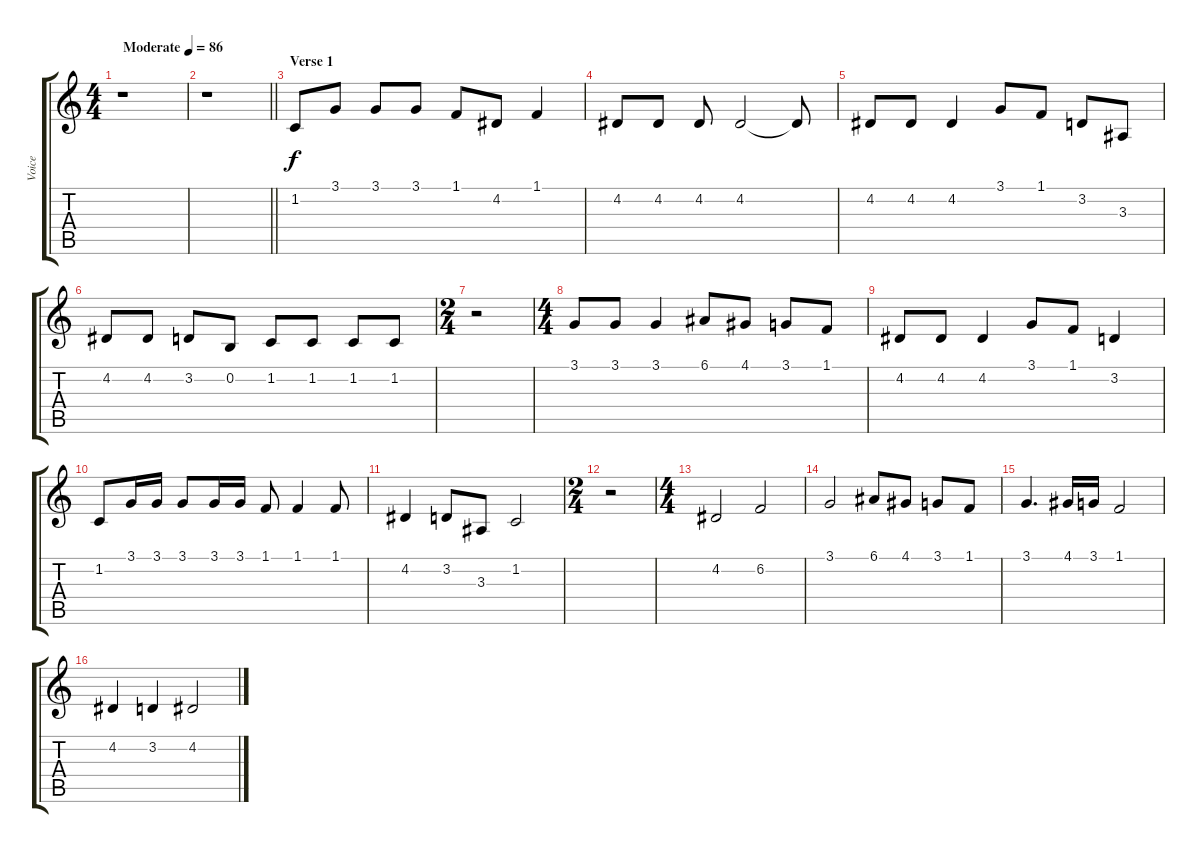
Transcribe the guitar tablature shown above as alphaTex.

\track ("Voice" "Voice") {instrument fx5brightness}
\staff {score tabs}
\tuning (E4 B3 G3 D3 A2 E2) {hide}
\ts (4 4)
\tempo (86 "Moderate")
\clef g2
\ks c
r.1{dy f instrument fx5brightness} |
\barLineRight lightlight
r.1 |
\section ("" "Verse 1")
1.2.8 3.1.8 3.1.8 3.1.8 1.1.8 4.2.8 1.1.4 |
4.2.8 4.2.8 4.2.8 4.2.2 4.2{t}.8 |
4.2.8 4.2.8 4.2.4 3.1.8 1.1.8 3.2.8 3.3.8 |
4.2.8 4.2.8 3.2.8 0.2.8 1.2.8 1.2.8 1.2.8 1.2.8 |
\ts (2 4)
r.2 |
\ts (4 4)
3.1.8 3.1.8 3.1.4 6.1.8 4.1.8 3.1.8 1.1.8 |
4.2.8 4.2.8 4.2.4 3.1.8 1.1.8 3.2.4 |
1.2.8 3.1.16 3.1.16 3.1.8 3.1.16 3.1.16 1.1.8 1.1.4 1.1.8 |
4.2.4 3.2.8 3.3.8 1.2.2 |
\ts (2 4)
r.2 |
\ts (4 4)
4.2.2 6.2.2 |
3.1.2 6.1.8 4.1.8 3.1.8 1.1.8 |
3.1.4{d} 4.1.16 3.1.16 1.1.2 |
4.2.4 3.2.4 4.2.2
